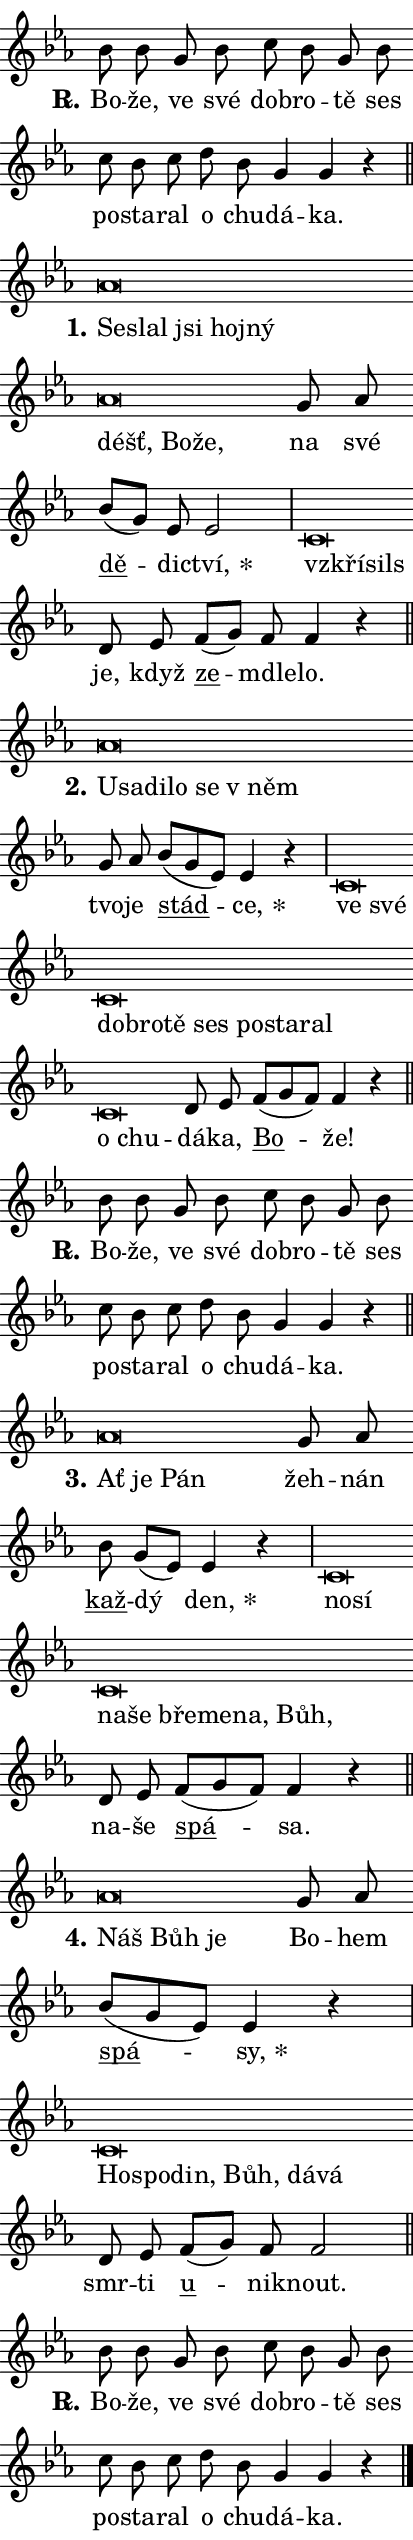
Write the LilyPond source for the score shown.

\version "2.22.1"
\header { tagline = "" }
\paper {
  indent = 0\cm
  top-margin = 0\cm
  right-margin = 0\cm
  bottom-margin = 0\cm
  left-margin = 0\cm
  paper-width = 7\cm
  page-breaking = #ly:one-page-breaking
  system-system-spacing.basic-distance = #11
  score-system-spacing.basic-distance = #11.3
  ragged-last = ##f
}


%% Author: Thomas Morley
%% https://lists.gnu.org/archive/html/lilypond-user/2020-05/msg00002.html
#(define (line-position grob)
"Returns position of @var[grob} in current system:
   @code{'start}, if at first time-step
   @code{'end}, if at last time-step
   @code{'middle} otherwise
"
  (let* ((col (ly:item-get-column grob))
         (ln (ly:grob-object col 'left-neighbor))
         (rn (ly:grob-object col 'right-neighbor))
         (col-to-check-left (if (ly:grob? ln) ln col))
         (col-to-check-right (if (ly:grob? rn) rn col))
         (break-dir-left
           (and
             (ly:grob-property col-to-check-left 'non-musical #f)
             (ly:item-break-dir col-to-check-left)))
         (break-dir-right
           (and
             (ly:grob-property col-to-check-right 'non-musical #f)
             (ly:item-break-dir col-to-check-right))))
        (cond ((eqv? 1 break-dir-left) 'start)
              ((eqv? -1 break-dir-right) 'end)
              (else 'middle))))

#(define (tranparent-at-line-position vctor)
  (lambda (grob)
  "Relying on @code{line-position} select the relevant enry from @var{vctor}.
Used to determine transparency,"
    (case (line-position grob)
      ((end) (not (vector-ref vctor 0)))
      ((middle) (not (vector-ref vctor 1)))
      ((start) (not (vector-ref vctor 2))))))

noteHeadBreakVisibility =
#(define-music-function (break-visibility)(vector?)
"Makes @code{NoteHead}s transparent relying on @var{break-visibility}"
#{
  \override NoteHead.transparent =
    #(tranparent-at-line-position break-visibility)
#})

#(define delete-ledgers-for-transparent-note-heads
  (lambda (grob)
    "Reads whether a @code{NoteHead} is transparent.
If so this @code{NoteHead} is removed from @code{'note-heads} from
@var{grob}, which is supposed to be @code{LedgerLineSpanner}.
As a result ledgers are not printed for this @code{NoteHead}"
    (let* ((nhds-array (ly:grob-object grob 'note-heads))
           (nhds-list
             (if (ly:grob-array? nhds-array)
                 (ly:grob-array->list nhds-array)
                 '()))
           ;; Relies on the transparent-property being done before
           ;; Staff.LedgerLineSpanner.after-line-breaking is executed.
           ;; This is fragile ...
           (to-keep
             (remove
               (lambda (nhd)
                 (ly:grob-property nhd 'transparent #f))
               nhds-list)))
      ;; TODO find a better method to iterate over grob-arrays, similiar
      ;; to filter/remove etc for lists
      ;; For now rebuilt from scratch
      (set! (ly:grob-object grob 'note-heads)  '())
      (for-each
        (lambda (nhd)
          (ly:pointer-group-interface::add-grob grob 'note-heads nhd))
        to-keep))))

hideNotes = {
  \noteHeadBreakVisibility #begin-of-line-visible
}
unHideNotes = {
  \noteHeadBreakVisibility #all-visible
}

% work-around for resetting accidentals
% https://lilypond.org/doc/v2.23/Documentation/notation/displaying-rhythms#unmetered-music
cadenzaMeasure = {
  \cadenzaOff
  \partial 1024 s1024
  \cadenzaOn
}

#(define-markup-command (accent layout props text) (markup?)
  "Underline accented syllable"
  (interpret-markup layout props
    #{\markup \override #'(offset . 4.3) \underline { #text }#}))

responsum = \markup \concat {
  "R" \hspace #-1.05 \path #0.1 #'((moveto 0 0.07) (lineto 0.9 0.8)) \hspace #0.05 "."
}

\layout {
    \context {
        \Staff
        \remove "Time_signature_engraver"
        \override LedgerLineSpanner.after-line-breaking = #delete-ledgers-for-transparent-note-heads
    }
    \context {
        \Voice {
            \override NoteHead.output-attributes = #'((class . "notehead"))
            \override Hairpin.height = #0.55
        }
    }
    \context {
        \Lyrics {
            \override StanzaNumber.output-attributes = #'((class . "stanzanumber"))
            \override LyricSpace.minimum-distance = #0.9
            \override LyricText.font-name = #"TeX Gyre Schola"
            \override LyricText.font-size = 1
            \override StanzaNumber.font-name = #"TeX Gyre Schola Bold"
            \override StanzaNumber.font-size = 1
        }
    }
}

% magnetic-lyrics.ily
%
%   written by
%     Jean Abou Samra <jean@abou-samra.fr>
%     Werner Lemberg <wl@gnu.org>
%
%   adapted by
%     Jiri Hon <jiri.hon@gmail.com>
%
% Version 2022-Apr-15

% https://www.mail-archive.com/lilypond-user@gnu.org/msg149350.html

#(define (Left_hyphen_pointer_engraver context)
   "Collect syllable-hyphen-syllable occurrences in lyrics and store
them in properties.  This engraver only looks to the left.  For
example, if the lyrics input is @code{foo -- bar}, it does the
following.

@itemize @bullet
@item
Set the @code{text} property of the @code{LyricHyphen} grob between
@q{foo} and @q{bar} to @code{foo}.

@item
Set the @code{left-hyphen} property of the @code{LyricText} grob with
text @q{foo} to the @code{LyricHyphen} grob between @q{foo} and
@q{bar}.
@end itemize

Use this auxiliary engraver in combination with the
@code{lyric-@/text::@/apply-@/magnetic-@/offset!} hook."
   (let ((hyphen #f)
         (text #f))
     (make-engraver
      (acknowledgers
       ((lyric-syllable-interface engraver grob source-engraver)
        (set! text grob)))
      (end-acknowledgers
       ((lyric-hyphen-interface engraver grob source-engraver)
        ;(when (not (grob::has-interface grob 'lyric-space-interface))
          (set! hyphen grob)));)
      ((stop-translation-timestep engraver)
       (when (and text hyphen)
         (ly:grob-set-object! text 'left-hyphen hyphen))
       (set! text #f)
       (set! hyphen #f)))))

#(define (lyric-text::apply-magnetic-offset! grob)
   "If the space between two syllables is less than the value in
property @code{LyricText@/.details@/.squash-threshold}, move the right
syllable to the left so that it gets concatenated with the left
syllable.

Use this function as a hook for
@code{LyricText@/.after-@/line-@/breaking} if the
@code{Left_@/hyphen_@/pointer_@/engraver} is active."
   (let ((hyphen (ly:grob-object grob 'left-hyphen #f)))
     (when hyphen
       (let ((left-text (ly:spanner-bound hyphen LEFT)))
         (when (grob::has-interface left-text 'lyric-syllable-interface)
           (let* ((common (ly:grob-common-refpoint grob left-text X))
                  (this-x-ext (ly:grob-extent grob common X))
                  (left-x-ext
                   (begin
                     ;; Trigger magnetism for left-text.
                     (ly:grob-property left-text 'after-line-breaking)
                     (ly:grob-extent left-text common X)))
                  ;; `delta` is the gap width between two syllables.
                  (delta (- (interval-start this-x-ext)
                            (interval-end left-x-ext)))
                  (details (ly:grob-property grob 'details))
                  (threshold (assoc-get 'squash-threshold details 0.2)))
             (when (< delta threshold)
               (let* (;; We have to manipulate the input text so that
                      ;; ligatures crossing syllable boundaries are not
                      ;; disabled.  For languages based on the Latin
                      ;; script this is essentially a beautification.
                      ;; However, for non-Western scripts it can be a
                      ;; necessity.
                      (lt (ly:grob-property left-text 'text))
                      (rt (ly:grob-property grob 'text))
                      (is-space (grob::has-interface hyphen 'lyric-space-interface))
                      (space (if is-space " " ""))
                      (space-markup (grob-interpret-markup grob " "))
                      (space-size (interval-length (ly:stencil-extent space-markup X)))
                      (extra-delta (if is-space space-size 0))
                      ;; Append new syllable.
                      (ltrt-space (if (and (string? lt) (string? rt))
                                (string-append lt space rt)
                                (make-concat-markup (list lt space rt))))
                      ;; Right-align `ltrt` to the right side.
                      (ltrt-space-markup (grob-interpret-markup
                               grob
                               (make-translate-markup
                                (cons (interval-length this-x-ext) 0)
                                (make-right-align-markup ltrt-space)))))
                 (begin
                   ;; Don't print `left-text`.
                   (ly:grob-set-property! left-text 'stencil #f)
                   ;; Set text and stencil (which holds all collected
                   ;; syllables so far) and shift it to the left.
                   (ly:grob-set-property! grob 'text ltrt-space)
                   (ly:grob-set-property! grob 'stencil ltrt-space-markup)
                   (ly:grob-translate-axis! grob (- (- delta extra-delta)) X))))))))))


#(define (lyric-hyphen::displace-bounds-first grob)
   ;; Make very sure this callback isn't triggered too early.
   (let ((left (ly:spanner-bound grob LEFT))
         (right (ly:spanner-bound grob RIGHT)))
     (ly:grob-property left 'after-line-breaking)
     (ly:grob-property right 'after-line-breaking)
     (ly:lyric-hyphen::print grob)))

squashThreshold = #0.4

\layout {
  \context {
    \Lyrics
    \consists #Left_hyphen_pointer_engraver
    \override LyricText.after-line-breaking =
      #lyric-text::apply-magnetic-offset!
    \override LyricHyphen.stencil = #lyric-hyphen::displace-bounds-first
    \override LyricText.details.squash-threshold = \squashThreshold
    \override LyricHyphen.minimum-distance = 0
    \override LyricHyphen.minimum-length = \squashThreshold
  }
}

squash = \override LyricText.details.squash-threshold = 9999
unSquash = \override LyricText.details.squash-threshold = \squashThreshold

left = \override LyricText.self-alignment-X = #LEFT
unLeft = \revert LyricText.self-alignment-X

starOffset = #(lambda (grob) 
                (let ((x_offset (ly:self-alignment-interface::aligned-on-x-parent grob)))
                  (if (= x_offset 0) 0 (+ x_offset 1.2))))

star = #(define-music-function (syllable)(string?)
"Append star separator at the end of a syllable"
#{
  \once \override LyricText.X-offset = #starOffset
  \lyricmode { \markup {
    #syllable
    \override #'((font-name . "TeX Gyre Schola Bold")) \hspace #0.2 \lower #0.65 \larger "*"
  } }
#})

starAccent = #(define-music-function (syllable)(string?)
"Append star separator at the end of a syllable and make accent"
#{
  \once \override LyricText.X-offset = #starOffset
  \lyricmode { \markup {
    \accent #syllable
    \override #'((font-name . "TeX Gyre Schola Bold")) \hspace #0.2 \lower #0.65 \larger "*"
  } }
#})

breath = #(define-music-function (syllable)(string?)
"Append breathing indicator at the end of a syllable"
#{
  \lyricmode { \markup { #syllable "+" } }
#})

optionalBreath = #(define-music-function (syllable)(string?)
"Append optional breathing indicator at the end of a syllable"
#{
  \lyricmode { \markup { #syllable "(+)" } }
#})


\score {
    <<
        \new Voice = "melody" { \cadenzaOn \key es \major \relative { bes'8 bes g bes c bes g bes \bar "" c bes c \bar "" d bes g4 g r \cadenzaMeasure \bar "||" \break } }
        \new Lyrics \lyricsto "melody" { \lyricmode { \set stanza = \responsum
Bo -- že, ve své dob -- ro -- tě ses po -- sta -- ral o chu -- dá -- ka. } }
    >>
    \layout {}
}

\score {
    <<
        \new Voice = "melody" { \cadenzaOn \key es \major \relative { as'\breve*1/16 \hideNotes \breve*1/16 \bar "" \breve*1/16 \bar "" \breve*1/16 \bar "" \breve*1/16 \bar "" \breve*1/16 \bar "" \breve*1/16 \breve*1/16 \bar "" \unHideNotes g8 as \bar "" bes[( g)] es es2 \cadenzaMeasure \bar "|" c\breve*1/16 \hideNotes \breve*1/16 \bar "" \unHideNotes d8 es \bar "" f[( g)] f f4 r \cadenzaMeasure \bar "||" \break } }
        \new Lyrics \lyricsto "melody" { \lyricmode { \set stanza = "1."
\left Se -- \squash slal jsi hoj -- ný déšť, Bo -- že, \unLeft \unSquash na své \markup \accent dě -- dic -- \star tví, \left vzkří -- \squash sils \unLeft \unSquash je, když \markup \accent ze -- mdle -- lo. } }
    >>
    \layout {}
}

\score {
    <<
        \new Voice = "melody" { \cadenzaOn \key es \major \relative { as'\breve*1/16 \hideNotes \breve*1/16 \bar "" \breve*1/16 \bar "" \breve*1/16 \bar "" \breve*1/16 \breve*1/16 \bar "" \unHideNotes g8 as \bar "" bes[( g es)] es4 r \cadenzaMeasure \bar "|" c\breve*1/16 \hideNotes \breve*1/16 \bar "" \breve*1/16 \bar "" \breve*1/16 \bar "" \breve*1/16 \bar "" \breve*1/16 \bar "" \breve*1/16 \bar "" \breve*1/16 \bar "" \breve*1/16 \bar "" \breve*1/16 \breve*1/16 \bar "" \unHideNotes d8 es \bar "" f[( g f)] f4 r \cadenzaMeasure \bar "||" \break } }
        \new Lyrics \lyricsto "melody" { \lyricmode { \set stanza = "2."
\left U -- \squash sa -- di -- lo se "v něm" \unLeft \unSquash tvo -- je \markup \accent stád -- \star ce, \left ve \squash své dob -- ro -- tě ses po -- sta -- ral o chu -- \unLeft \unSquash dá -- ka, \markup \accent Bo -- že! } }
    >>
    \layout {}
}

\score {
    <<
        \new Voice = "melody" { \cadenzaOn \key es \major \relative { bes'8 bes g bes c bes g bes \bar "" c bes c \bar "" d bes g4 g r \cadenzaMeasure \bar "||" \break } }
        \new Lyrics \lyricsto "melody" { \lyricmode { \set stanza = \responsum
Bo -- že, ve své dob -- ro -- tě ses po -- sta -- ral o chu -- dá -- ka. } }
    >>
    \layout {}
}

\score {
    <<
        \new Voice = "melody" { \cadenzaOn \key es \major \relative { as'\breve*1/16 \hideNotes \breve*1/16 \breve*1/16 \bar "" \unHideNotes g8 as \bar "" bes g[( es)] es4 r \cadenzaMeasure \bar "|" c\breve*1/16 \hideNotes \breve*1/16 \bar "" \breve*1/16 \bar "" \breve*1/16 \bar "" \breve*1/16 \bar "" \breve*1/16 \bar "" \breve*1/16 \breve*1/16 \bar "" \unHideNotes d8 es \bar "" f[( g f)] f4 r \cadenzaMeasure \bar "||" \break } }
        \new Lyrics \lyricsto "melody" { \lyricmode { \set stanza = "3."
\left Ať \squash je Pán \unLeft \unSquash žeh -- nán \markup \accent kaž -- dý \star den, \left no -- \squash sí na -- še bře -- me -- na, Bůh, \unLeft \unSquash na -- še \markup \accent spá -- sa. } }
    >>
    \layout {}
}

\score {
    <<
        \new Voice = "melody" { \cadenzaOn \key es \major \relative { as'\breve*1/16 \hideNotes \breve*1/16 \breve*1/16 \bar "" \unHideNotes g8 as \bar "" bes[( g es)] es4 r \cadenzaMeasure \bar "|" c\breve*1/16 \hideNotes \breve*1/16 \bar "" \breve*1/16 \bar "" \breve*1/16 \bar "" \breve*1/16 \breve*1/16 \bar "" \unHideNotes d8 es \bar "" f[( g)] f f2 \cadenzaMeasure \bar "||" \break } }
        \new Lyrics \lyricsto "melody" { \lyricmode { \set stanza = "4."
\left Náš \squash Bůh je \unLeft \unSquash Bo -- hem \markup \accent spá -- \star sy, \left Ho -- \squash spo -- din, Bůh, dá -- vá \unLeft \unSquash smr -- ti \markup \accent u -- nik -- nout. } }
    >>
    \layout {}
}

\score {
    <<
        \new Voice = "melody" { \cadenzaOn \key es \major \relative { bes'8 bes g bes c bes g bes \bar "" c bes c \bar "" d bes g4 g r \cadenzaMeasure \bar "||" \break } \bar "|." }
        \new Lyrics \lyricsto "melody" { \lyricmode { \set stanza = \responsum
Bo -- že, ve své dob -- ro -- tě ses po -- sta -- ral o chu -- dá -- ka. } }
    >>
    \layout {}
}
